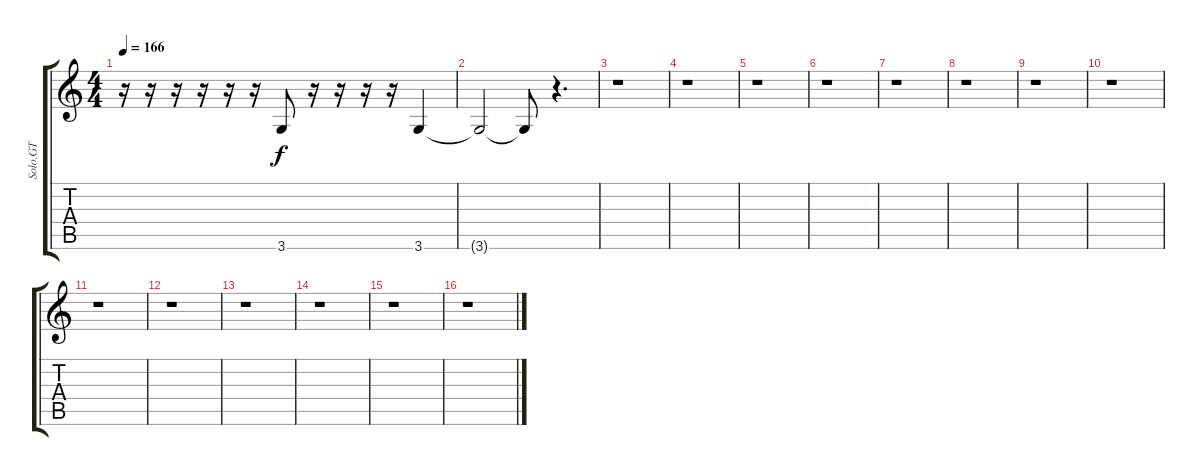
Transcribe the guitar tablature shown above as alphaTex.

\track ("Solo.GT" "Solo.GT") {instrument overdrivenguitar}
\staff {score tabs}
\tuning (E4 B3 G3 D3 A2 E2) {hide}
\ts (4 4)
\tempo 166
\clef g2
\ks c
r.16{dy f} r.16 r.16 r.16 r.16 r.16 3.6.8 r.16 r.16 r.16 r.16 3.6.4 |
3.6{t}.2 3.6{t}.8 r.4{d} |
r.1 |
r.1 |
r.1 |
r.1 |
r.1 |
r.1 |
r.1 |
r.1 |
r.1 |
r.1 |
r.1 |
r.1 |
r.1 |
r.1
